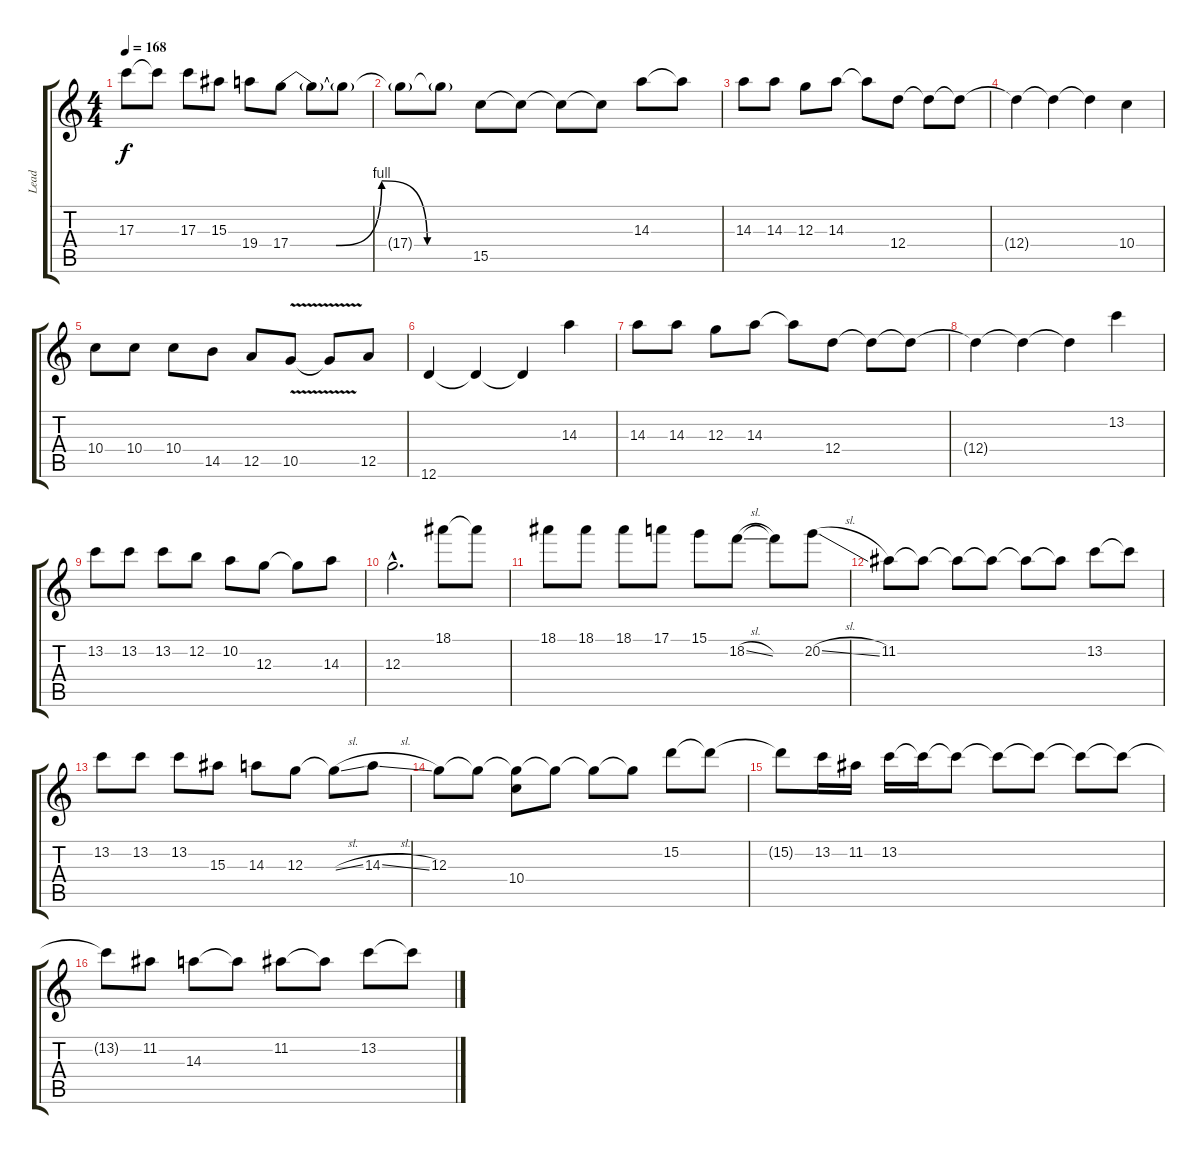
\track ("Lead" "Lead") {instrument distortionguitar}
\staff {score tabs}
\tuning (E4 B3 G3 D3 A2 D2) {hide}
\ts (4 4)
\tempo 168
\clef g2
\ks c
17.3.8{dy f} 17.3{t}.8 17.3.8 15.3.8 19.4.8 17.4{be (custom 0 0 15 0 30 4 45 0 60 0)}.8 17.4{t}.8 17.4{t}.8 |
17.4{t}.8 17.4{t}.8 15.5.8 15.5{t}.8 15.5{t}.8 15.5{t}.8 14.3.8 14.3{t}.8 |
14.3.8 14.3.8 12.3.8 14.3.8 14.3{t}.8 12.4.8 12.4{t}.8 12.4{t}.8 |
12.4{t}.4 12.4{t}.4 12.4{t}.4 10.4.4 |
10.4.8 10.4.8 10.4.8 14.5.8 12.5.8 10.5{v}.8 10.5{t}.8 12.5.8 |
12.6.4 12.6{t}.4 12.6{t}.4 14.3.4 |
14.3.8 14.3.8 12.3.8 14.3.8 14.3{t}.8 12.4.8 12.4{t}.8 12.4{t}.8 |
12.4{t}.4 12.4{t}.4 12.4{t}.4 13.2.4 |
13.2.8 13.2.8 13.2.8 12.2.8 10.2.8 12.3.8 12.3{t}.8 14.3.8 |
12.3{hac}.2{d} 18.1.8 18.1{t}.8 |
18.1.8 18.1.8 18.1.8 17.1.8 15.1.8 18.2{sl}.8 18.2{t}.8 20.2{sl}.8 |
11.2.8 11.2{t}.8 11.2{t}.8 11.2{t}.8 11.2{t}.8 11.2{t}.8 13.2.8 13.2{t}.8 |
13.2.8 13.2.8 13.2.8 15.3.8 14.3.8 12.3.8 12.3{sl t}.8 14.3{sl}.8 |
12.3.8 12.3{t}.8 (12.3{t} 10.4).8 12.3{t}.8 12.3{t}.8 12.3{t}.8 15.2.8 15.2{t}.8 |
15.2{t}.8 13.2.16 11.2.16 13.2.16 13.2{t}.16 13.2{t}.8 13.2{t}.8 13.2{t}.8 13.2{t}.8 13.2{t}.8 |
13.2{t}.8 11.2.8 14.3.8 14.3{t}.8 11.2.8 11.2{t}.8 13.2.8 13.2{t}.8
